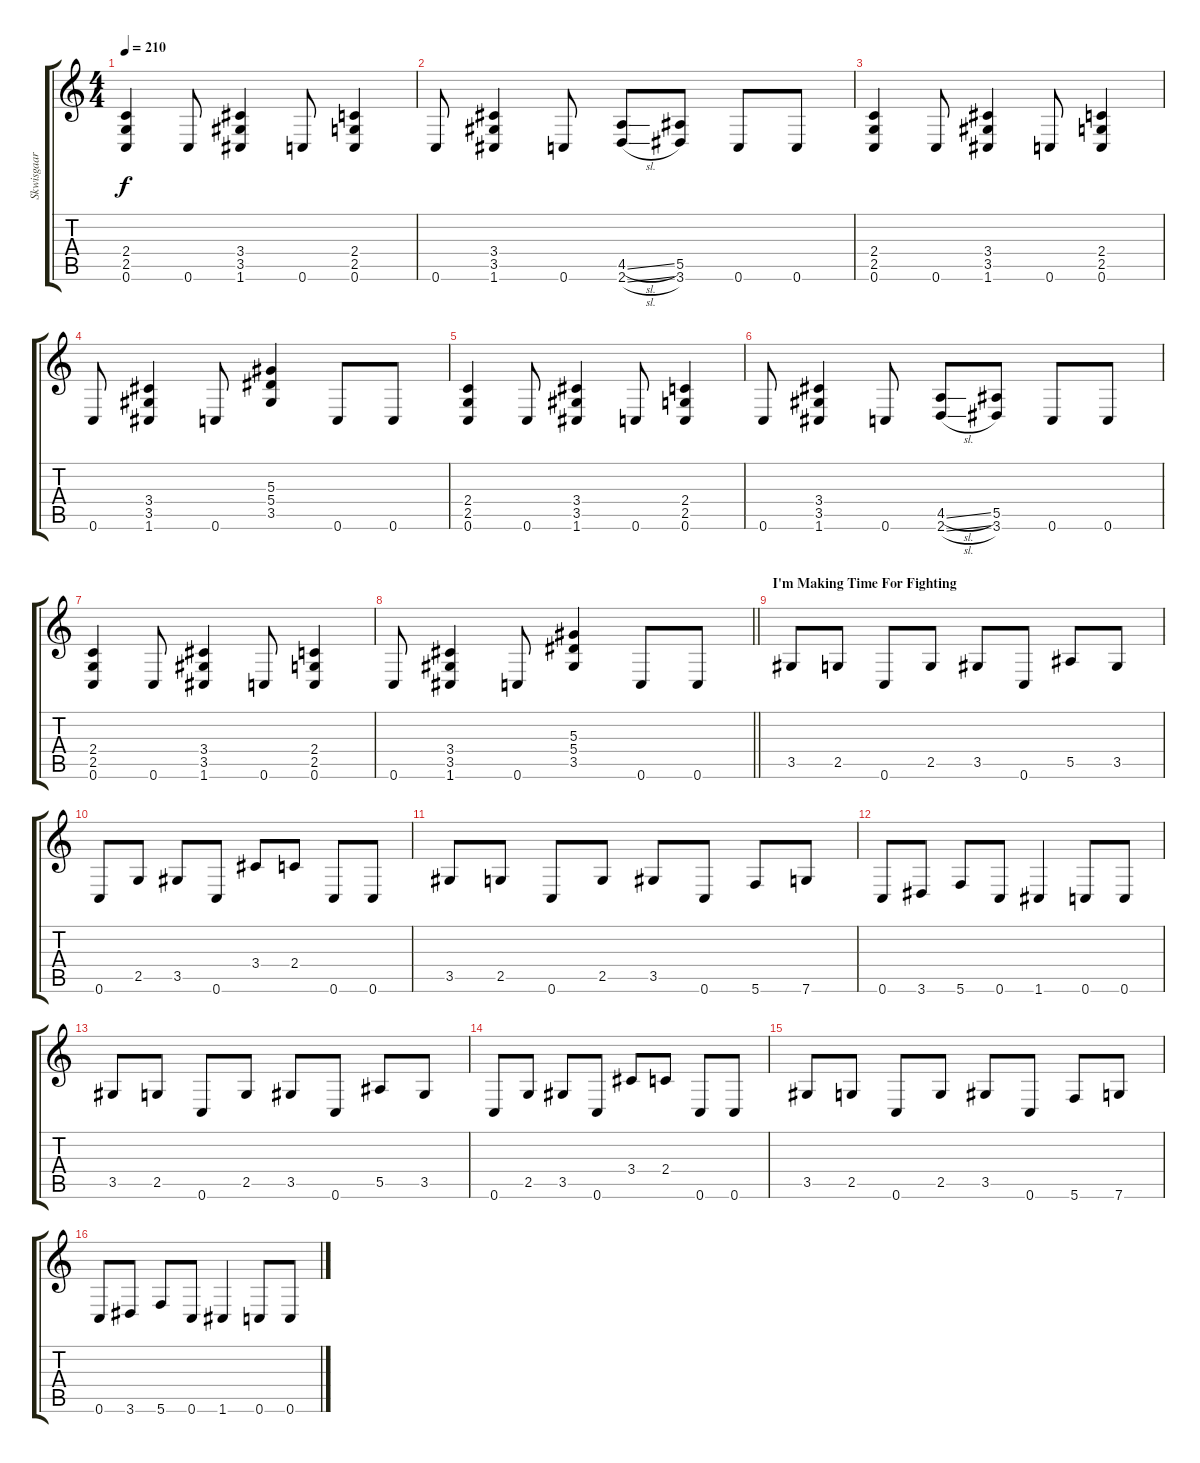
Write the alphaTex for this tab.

\track ("Skwisgaar Skiwgelf (Lead Guitar)" "Skwisgaar ") {instrument distortionguitar}
\staff {score tabs}
\tuning (C4 G3 Eb3 Bb2 F2 C2) {hide}
\ts (4 4)
\tempo 210
\clef g2
\ks c
(2.4 2.5 0.6).4{dy f} 0.6.8 (3.4 3.5 1.6).4 0.6.8 (2.4 2.5 0.6).4 |
0.6.8 (3.4 3.5 1.6).4 0.6.8 (4.5{sl} 2.6{sl}).8 (5.5 3.6).8 0.6.8 0.6.8 |
(2.4 2.5 0.6).4 0.6.8 (3.4 3.5 1.6).4 0.6.8 (2.4 2.5 0.6).4 |
0.6.8 (3.4 3.5 1.6).4 0.6.8 (5.3 5.4 3.5).4 0.6.8 0.6.8 |
(2.4 2.5 0.6).4 0.6.8 (3.4 3.5 1.6).4 0.6.8 (2.4 2.5 0.6).4 |
0.6.8 (3.4 3.5 1.6).4 0.6.8 (4.5{sl} 2.6{sl}).8 (5.5 3.6).8 0.6.8 0.6.8 |
(2.4 2.5 0.6).4 0.6.8 (3.4 3.5 1.6).4 0.6.8 (2.4 2.5 0.6).4 |
\barLineRight lightlight
0.6.8 (3.4 3.5 1.6).4 0.6.8 (5.3 5.4 3.5).4 0.6.8 0.6.8 |
\section ("" "I'm Making Time For Fighting")
3.5.8 2.5.8 0.6.8 2.5.8 3.5.8 0.6.8 5.5.8 3.5.8 |
0.6.8 2.5.8 3.5.8 0.6.8 3.4.8 2.4.8 0.6.8 0.6.8 |
3.5.8 2.5.8 0.6.8 2.5.8 3.5.8 0.6.8 5.6.8 7.6.8 |
0.6.8 3.6.8 5.6.8 0.6.8 1.6.4 0.6.8 0.6.8 |
3.5.8 2.5.8 0.6.8 2.5.8 3.5.8 0.6.8 5.5.8 3.5.8 |
0.6.8 2.5.8 3.5.8 0.6.8 3.4.8 2.4.8 0.6.8 0.6.8 |
3.5.8 2.5.8 0.6.8 2.5.8 3.5.8 0.6.8 5.6.8 7.6.8 |
0.6.8 3.6.8 5.6.8 0.6.8 1.6.4 0.6.8 0.6.8
